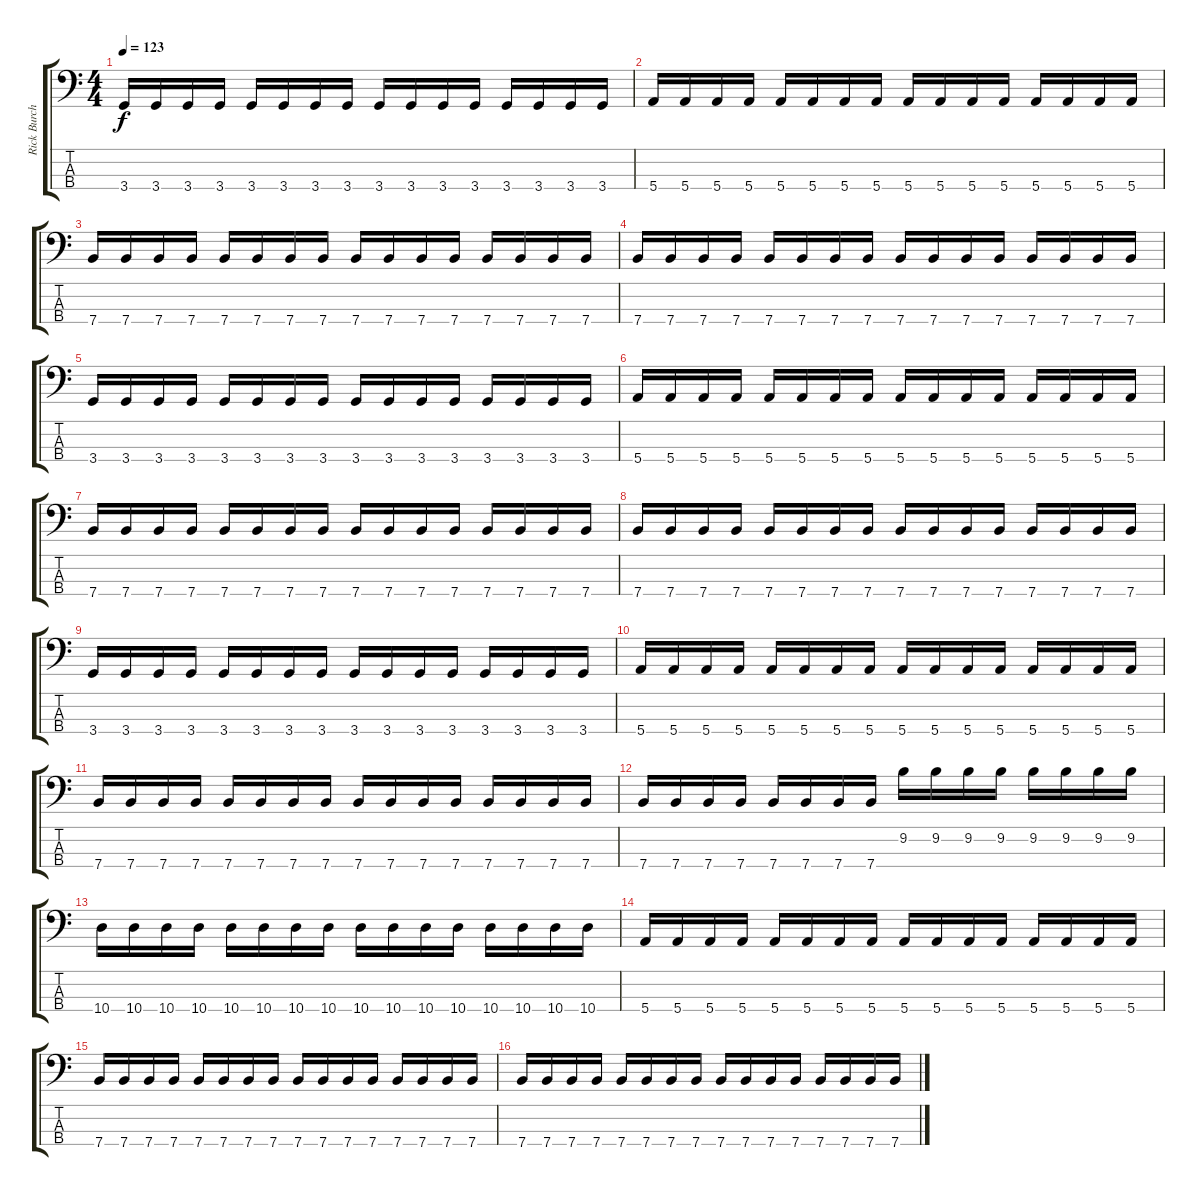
\track ("Rick Burch (Bass)" "Rick Burch") {instrument electricbasspick}
\staff {score tabs}
\tuning (G2 D2 A1 E1) {hide}
\ts (4 4)
\tempo 123
\clef f4
\ks c
3.4.16{dy f} 3.4.16 3.4.16 3.4.16 3.4.16 3.4.16 3.4.16 3.4.16 3.4.16 3.4.16 3.4.16 3.4.16 3.4.16 3.4.16 3.4.16 3.4.16 |
5.4.16 5.4.16 5.4.16 5.4.16 5.4.16 5.4.16 5.4.16 5.4.16 5.4.16 5.4.16 5.4.16 5.4.16 5.4.16 5.4.16 5.4.16 5.4.16 |
7.4.16 7.4.16 7.4.16 7.4.16 7.4.16 7.4.16 7.4.16 7.4.16 7.4.16 7.4.16 7.4.16 7.4.16 7.4.16 7.4.16 7.4.16 7.4.16 |
7.4.16 7.4.16 7.4.16 7.4.16 7.4.16 7.4.16 7.4.16 7.4.16 7.4.16 7.4.16 7.4.16 7.4.16 7.4.16 7.4.16 7.4.16 7.4.16 |
3.4.16 3.4.16 3.4.16 3.4.16 3.4.16 3.4.16 3.4.16 3.4.16 3.4.16 3.4.16 3.4.16 3.4.16 3.4.16 3.4.16 3.4.16 3.4.16 |
5.4.16 5.4.16 5.4.16 5.4.16 5.4.16 5.4.16 5.4.16 5.4.16 5.4.16 5.4.16 5.4.16 5.4.16 5.4.16 5.4.16 5.4.16 5.4.16 |
7.4.16 7.4.16 7.4.16 7.4.16 7.4.16 7.4.16 7.4.16 7.4.16 7.4.16 7.4.16 7.4.16 7.4.16 7.4.16 7.4.16 7.4.16 7.4.16 |
7.4.16 7.4.16 7.4.16 7.4.16 7.4.16 7.4.16 7.4.16 7.4.16 7.4.16 7.4.16 7.4.16 7.4.16 7.4.16 7.4.16 7.4.16 7.4.16 |
3.4.16 3.4.16 3.4.16 3.4.16 3.4.16 3.4.16 3.4.16 3.4.16 3.4.16 3.4.16 3.4.16 3.4.16 3.4.16 3.4.16 3.4.16 3.4.16 |
5.4.16 5.4.16 5.4.16 5.4.16 5.4.16 5.4.16 5.4.16 5.4.16 5.4.16 5.4.16 5.4.16 5.4.16 5.4.16 5.4.16 5.4.16 5.4.16 |
7.4.16 7.4.16 7.4.16 7.4.16 7.4.16 7.4.16 7.4.16 7.4.16 7.4.16 7.4.16 7.4.16 7.4.16 7.4.16 7.4.16 7.4.16 7.4.16 |
7.4.16 7.4.16 7.4.16 7.4.16 7.4.16 7.4.16 7.4.16 7.4.16 9.2.16 9.2.16 9.2.16 9.2.16 9.2.16 9.2.16 9.2.16 9.2.16 |
10.4.16 10.4.16 10.4.16 10.4.16 10.4.16 10.4.16 10.4.16 10.4.16 10.4.16 10.4.16 10.4.16 10.4.16 10.4.16 10.4.16 10.4.16 10.4.16 |
5.4.16 5.4.16 5.4.16 5.4.16 5.4.16 5.4.16 5.4.16 5.4.16 5.4.16 5.4.16 5.4.16 5.4.16 5.4.16 5.4.16 5.4.16 5.4.16 |
7.4.16 7.4.16 7.4.16 7.4.16 7.4.16 7.4.16 7.4.16 7.4.16 7.4.16 7.4.16 7.4.16 7.4.16 7.4.16 7.4.16 7.4.16 7.4.16 |
7.4.16 7.4.16 7.4.16 7.4.16 7.4.16 7.4.16 7.4.16 7.4.16 7.4.16 7.4.16 7.4.16 7.4.16 7.4.16 7.4.16 7.4.16 7.4.16
